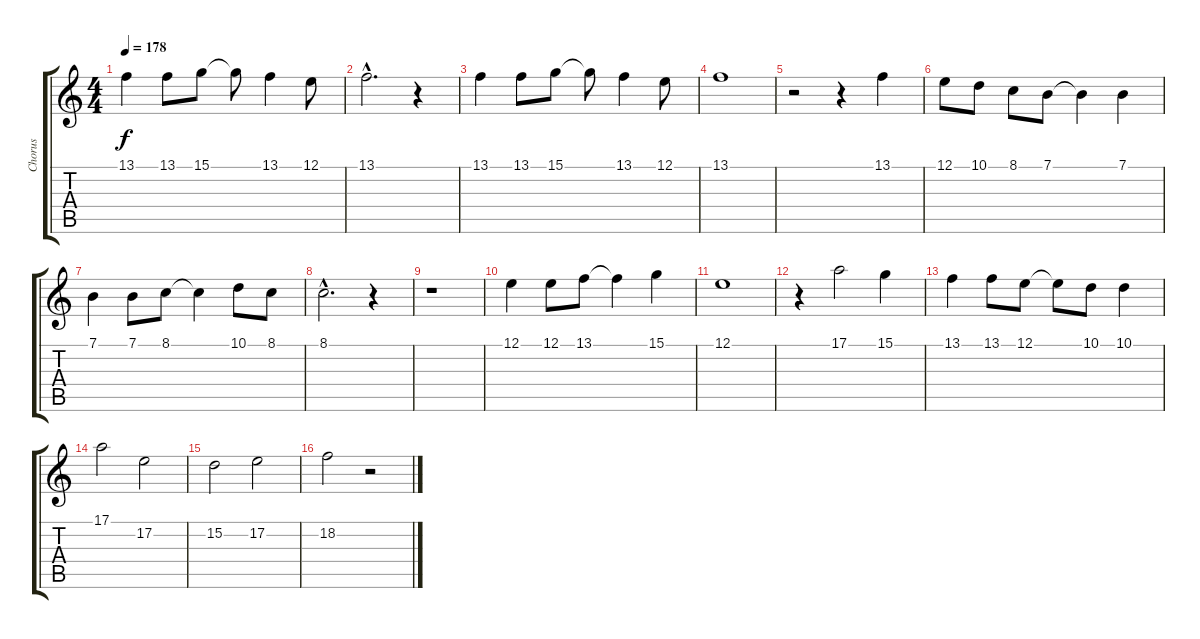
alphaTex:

\track ("Chorus" "Chorus") {instrument trumpet}
\staff {score tabs}
\tuning (E4 B3 G3 D3 A2 E2) {hide}
\ts (4 4)
\tempo 178
\clef g2
\ks c
13.1.4{dy f} 13.1.8 15.1.8 15.1{t}.8 13.1.4 12.1.8 |
13.1{hac}.2{d} r.4 |
13.1.4 13.1.8 15.1.8 15.1{t}.8 13.1.4 12.1.8 |
13.1.1 |
r.2 r.4 13.1.4 |
12.1.8 10.1.8 8.1.8 7.1.8 7.1{t}.4 7.1.4 |
7.1.4 7.1.8 8.1.8 8.1{t}.4 10.1.8 8.1.8 |
8.1{hac}.2{d} r.4 |
r.1 |
12.1.4 12.1.8 13.1.8 13.1{t}.4 15.1.4 |
12.1.1 |
r.4 17.1.2 15.1.4 |
13.1.4 13.1.8 12.1.8 12.1{t}.8 10.1.8 10.1.4 |
17.1.2 17.2.2 |
15.2.2 17.2.2 |
18.2.2 r.2
